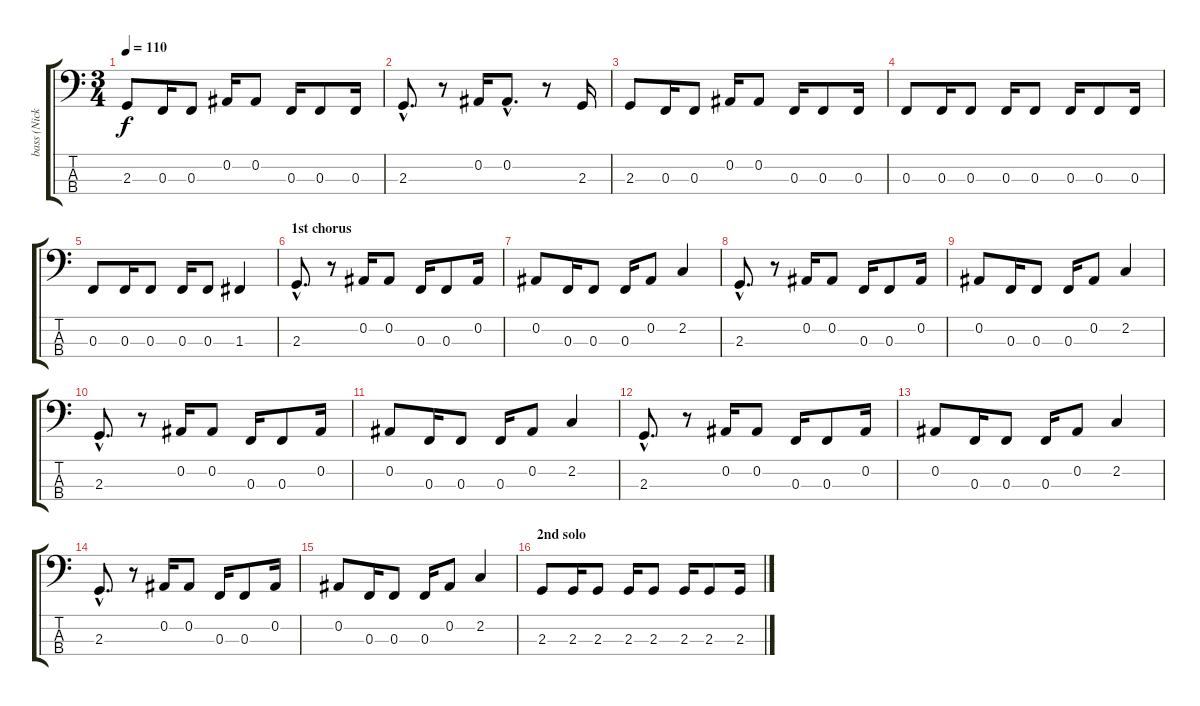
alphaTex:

\track ("bass (Nick Oliveri)" "bass (Nick") {instrument electricbasspick}
\staff {score tabs}
\tuning (Eb2 Bb1 F1 C1) {hide}
\ts (3 4)
\tempo 110
\clef f4
\ks c
2.3.8{dy f} 0.3.16 0.3.8 0.2.16 0.2.8 0.3.16 0.3.8 0.3.16 |
2.3{hac}.8{d} r.8 0.2.16 0.2{hac}.8{d} r.8 2.3.16 |
2.3.8 0.3.16 0.3.8 0.2.16 0.2.8 0.3.16 0.3.8 0.3.16 |
0.3.8 0.3.16 0.3.8 0.3.16 0.3.8 0.3.16 0.3.8 0.3.16 |
0.3.8 0.3.16 0.3.8 0.3.16 0.3.8 1.3.4 |
\section ("" "1st chorus")
2.3{hac}.8{d} r.8 0.2.16 0.2.8 0.3.16 0.3.8 0.2.16 |
0.2.8 0.3.16 0.3.8 0.3.16 0.2.8 2.2.4 |
2.3{hac}.8{d} r.8 0.2.16 0.2.8 0.3.16 0.3.8 0.2.16 |
0.2.8 0.3.16 0.3.8 0.3.16 0.2.8 2.2.4 |
2.3{hac}.8{d} r.8 0.2.16 0.2.8 0.3.16 0.3.8 0.2.16 |
0.2.8 0.3.16 0.3.8 0.3.16 0.2.8 2.2.4 |
2.3{hac}.8{d} r.8 0.2.16 0.2.8 0.3.16 0.3.8 0.2.16 |
0.2.8 0.3.16 0.3.8 0.3.16 0.2.8 2.2.4 |
2.3{hac}.8{d} r.8 0.2.16 0.2.8 0.3.16 0.3.8 0.2.16 |
0.2.8 0.3.16 0.3.8 0.3.16 0.2.8 2.2.4 |
\section ("" "2nd solo")
2.3.8 2.3.16 2.3.8 2.3.16 2.3.8 2.3.16 2.3.8 2.3.16
